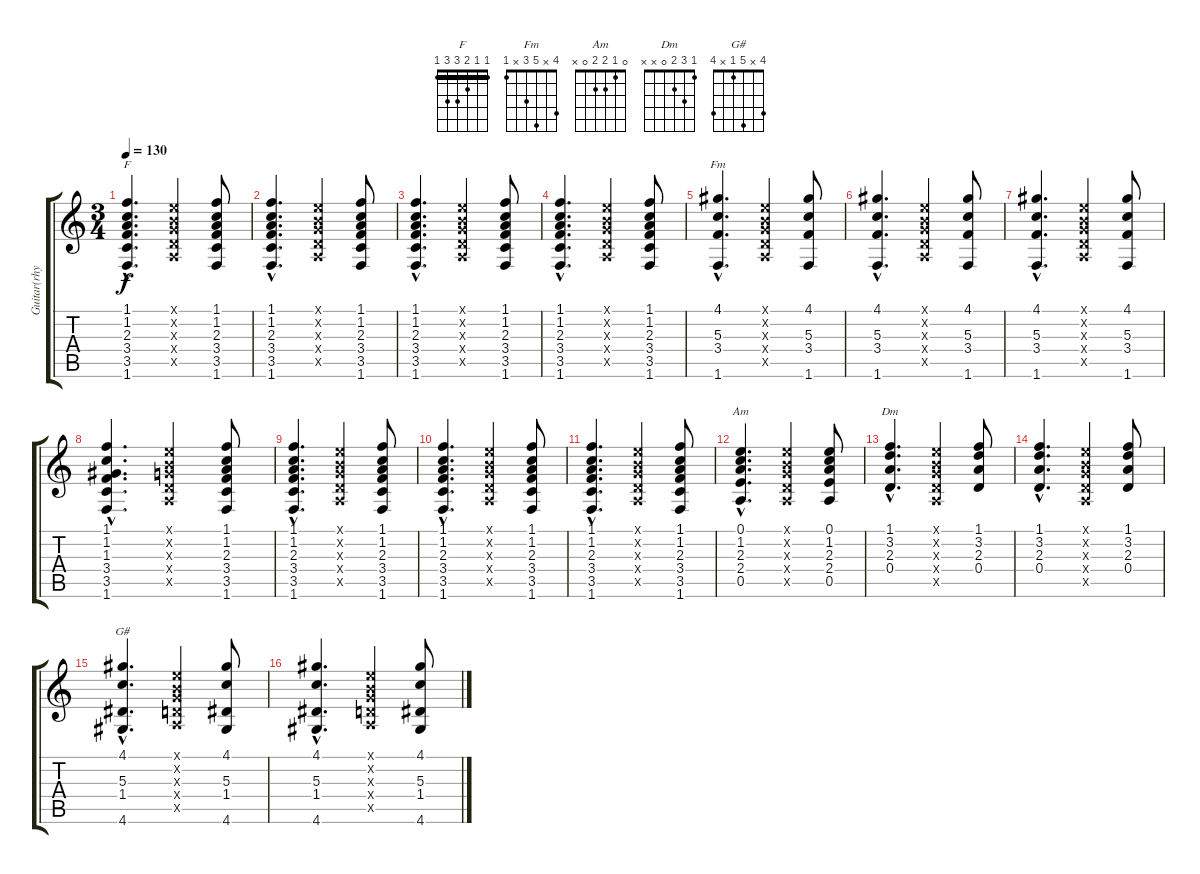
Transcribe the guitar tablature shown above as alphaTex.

\track ("Guitar(rhythm)" "Guitar(rhy") {instrument acousticguitarsteel}
\staff {score tabs}
\tuning (E4 B3 G3 D3 A2 E2) {hide}
\chord ("F" 1 1 2 3 3 1) {barre 1}
\chord ("Fm" 4 x 5 3 x 1)
\chord ("Am" 0 1 2 2 0 x)
\chord ("Dm" 1 3 2 0 x x)
\chord ("G#" 4 x 5 1 x 4)
\ts (3 4)
\tempo 130
\clef g2
\ks c
(1.1{hac} 1.2{hac} 2.3{hac} 3.4{hac} 3.5{hac} 1.6{hac}).4{d ch "F" dy f} (0.1{x} 0.2{x} 0.3{x} 0.4{x} 0.5{x}).4 (1.1 1.2 2.3 3.4 3.5 1.6).8 |
(1.1{hac} 1.2{hac} 2.3{hac} 3.4{hac} 3.5{hac} 1.6{hac}).4{d} (0.1{x} 0.2{x} 0.3{x} 0.4{x} 0.5{x}).4 (1.1 1.2 2.3 3.4 3.5 1.6).8 |
(1.1{hac} 1.2{hac} 2.3{hac} 3.4{hac} 3.5{hac} 1.6{hac}).4{d} (0.1{x} 0.2{x} 0.3{x} 0.4{x} 0.5{x}).4 (1.1 1.2 2.3 3.4 3.5 1.6).8 |
(1.1{hac} 1.2{hac} 2.3{hac} 3.4{hac} 3.5{hac} 1.6{hac}).4{d} (0.1{x} 0.2{x} 0.3{x} 0.4{x} 0.5{x}).4 (1.1 1.2 2.3 3.4 3.5 1.6).8 |
(4.1{hac} 5.3{hac} 3.4{hac} 1.6{hac}).4{d ch "Fm"} (0.1{x} 0.2{x} 0.3{x} 0.4{x} 0.5{x}).4 (4.1 5.3 3.4 1.6).8 |
(4.1{hac} 5.3{hac} 3.4{hac} 1.6{hac}).4{d} (0.1{x} 0.2{x} 0.3{x} 0.4{x} 0.5{x}).4 (4.1 5.3 3.4 1.6).8 |
(4.1{hac} 5.3{hac} 3.4{hac} 1.6{hac}).4{d} (0.1{x} 0.2{x} 0.3{x} 0.4{x} 0.5{x}).4 (4.1 5.3 3.4 1.6).8 |
(1.1{hac} 1.2{hac} 1.3{hac} 3.4{hac} 3.5{hac} 1.6{hac}).4{d} (0.1{x} 0.2{x} 0.3{x} 0.4{x} 0.5{x}).4 (1.1 1.2 2.3 3.4 3.5 1.6).8 |
(1.1{hac} 1.2{hac} 2.3{hac} 3.4{hac} 3.5{hac} 1.6{hac}).4{d} (0.1{x} 0.2{x} 0.3{x} 0.4{x} 0.5{x}).4 (1.1 1.2 2.3 3.4 3.5 1.6).8 |
(1.1{hac} 1.2{hac} 2.3{hac} 3.4{hac} 3.5{hac} 1.6{hac}).4{d} (0.1{x} 0.2{x} 0.3{x} 0.4{x} 0.5{x}).4 (1.1 1.2 2.3 3.4 3.5 1.6).8 |
(1.1{hac} 1.2{hac} 2.3{hac} 3.4{hac} 3.5{hac} 1.6{hac}).4{d} (0.1{x} 0.2{x} 0.3{x} 0.4{x} 0.5{x}).4 (1.1 1.2 2.3 3.4 3.5 1.6).8 |
(0.1{hac} 1.2{hac} 2.3{hac} 2.4{hac} 0.5{hac}).4{d ch "Am"} (0.1{x} 0.2{x} 0.3{x} 0.4{x} 0.5{x}).4 (0.1 1.2 2.3 2.4 0.5).8 |
(1.1{hac} 3.2{hac} 2.3{hac} 0.4{hac}).4{d ch "Dm"} (0.1{x} 0.2{x} 0.3{x} 0.4{x} 0.5{x}).4 (1.1 3.2 2.3 0.4).8 |
(1.1{hac} 3.2{hac} 2.3{hac} 0.4{hac}).4{d} (0.1{x} 0.2{x} 0.3{x} 0.4{x} 0.5{x}).4 (1.1 3.2 2.3 0.4).8 |
(4.1{hac} 5.3{hac} 1.4{hac} 4.6{hac}).4{d ch "G#"} (0.1{x} 0.2{x} 0.3{x} 0.4{x} 0.5{x}).4 (4.1 5.3 1.4 4.6).8 |
(4.1{hac} 5.3{hac} 1.4{hac} 4.6{hac}).4{d} (0.1{x} 0.2{x} 0.3{x} 0.4{x} 0.5{x}).4 (4.1 5.3 1.4 4.6).8
